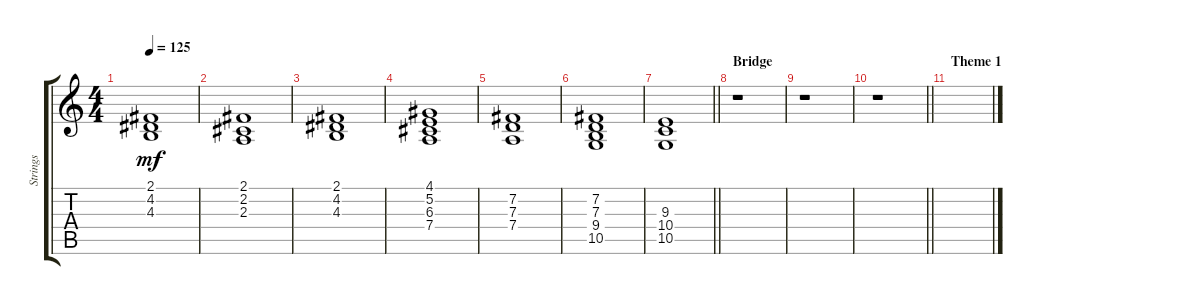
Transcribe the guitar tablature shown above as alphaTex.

\track ("Strings" "Strings") {instrument stringensemble1}
\staff {score tabs}
\tuning (E4 B3 G3 D3 A2 E2) {hide}
\ts (4 4)
\tempo 125
\clef g2
\ks c
(2.1 4.2 4.3).1{dy mf} |
(2.1 2.2 2.3).1 |
(2.1 4.2 4.3).1 |
(4.1 5.2 6.3 7.4).1 |
(7.2 7.3 7.4).1 |
(7.2 7.3 9.4 10.5).1 |
\barLineRight lightlight
(9.3 10.4 10.5).1 |
\section ("" "Bridge")
r.1 |
r.1 |
\barLineRight lightlight
r.1 |
\section ("" "Theme 1")
